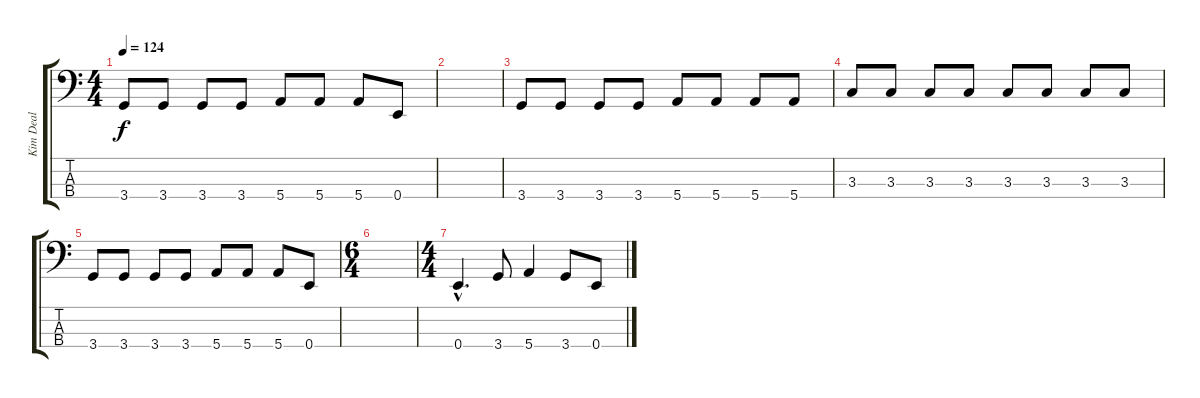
\track ("Kim Deal" "Kim Deal") {instrument electricbasspick}
\staff {score tabs}
\tuning (G2 D2 A1 E1) {hide}
\ts (4 4)
\tempo 124
\clef f4
\ks c
3.4.8{dy f} 3.4.8 3.4.8 3.4.8 5.4.8 5.4.8 5.4.8 0.4.8 |
|
3.4.8 3.4.8 3.4.8 3.4.8 5.4.8 5.4.8 5.4.8 5.4.8 |
3.3.8 3.3.8 3.3.8 3.3.8 3.3.8 3.3.8 3.3.8 3.3.8 |
3.4.8 3.4.8 3.4.8 3.4.8 5.4.8 5.4.8 5.4.8 0.4.8 |
\ts (6 4)
|
\ts (4 4)
0.4{hac}.4{d} 3.4.8 5.4.4 3.4.8 0.4.8
